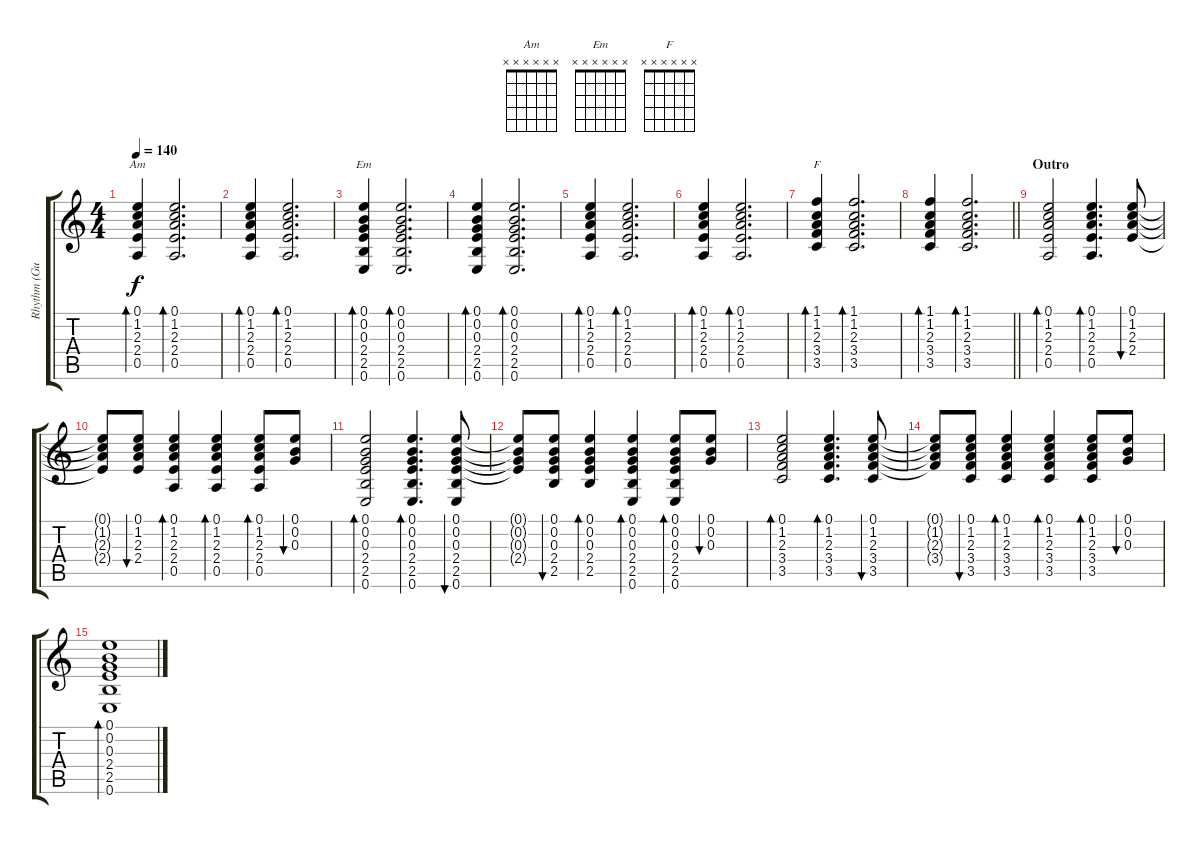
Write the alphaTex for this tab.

\track ("Rhythm (Guitar)" "Rhythm (Gu") {instrument acousticguitarsteel}
\staff {score tabs}
\tuning (E4 B3 G3 D3 A2 E2) {hide}
\chord ("Am" x x x x x x)
\chord ("Em" x x x x x x)
\chord ("F" x x x x x x)
\ts (4 4)
\tempo 140
\clef g2
\ks c
(0.1 1.2 2.3 2.4 0.5).4{bd 30 ch "Am" dy f} (0.1 1.2 2.3 2.4 0.5).2{d bd 30} |
(0.1 1.2 2.3 2.4 0.5).4{bd 30} (0.1 1.2 2.3 2.4 0.5).2{d bd 30} |
(0.1 0.2 0.3 2.4 2.5 0.6).4{bd 30 ch "Em"} (0.1 0.2 0.3 2.4 2.5 0.6).2{d bd 30} |
(0.1 0.2 0.3 2.4 2.5 0.6).4{bd 30} (0.1 0.2 0.3 2.4 2.5 0.6).2{d bd 30} |
(0.1 1.2 2.3 2.4 0.5).4{bd 30} (0.1 1.2 2.3 2.4 0.5).2{d bd 30} |
(0.1 1.2 2.3 2.4 0.5).4{bd 30} (0.1 1.2 2.3 2.4 0.5).2{d bd 30} |
(1.1 1.2 2.3 3.4 3.5).4{bd 30 ch "F"} (1.1 1.2 2.3 3.4 3.5).2{d bd 30} |
\barLineRight lightlight
(1.1 1.2 2.3 3.4 3.5).4{bd 30} (1.1 1.2 2.3 3.4 3.5).2{d bd 30} |
\section ("" "Outro")
(0.1 1.2 2.3 2.4 0.5).2{bd 30} (0.1 1.2 2.3 2.4 0.5).4{d bd 30} (0.1 1.2 2.3 2.4).8{bu 30} |
(0.1{t} 1.2{t} 2.3{t} 2.4{t}).8 (0.1 1.2 2.3 2.4).8{bu 30} (0.1 1.2 2.3 2.4 0.5).4{bd 30} (0.1 1.2 2.3 2.4 0.5).4{bd 30} (0.1 1.2 2.3 2.4 0.5).8{bd 30} (0.1 0.2 0.3).8{bu 30} |
(0.1 0.2 0.3 2.4 2.5 0.6).2{bd 30} (0.1 0.2 0.3 2.4 2.5 0.6).4{d bd 30} (0.1 0.2 0.3 2.4 2.5 0.6).8{bu 30} |
(0.1{t} 0.2{t} 0.3{t} 2.4{t}).8 (0.1 0.2 0.3 2.4 2.5).8{bu 30} (0.1 0.2 0.3 2.4 2.5).4{bd 30} (0.1 0.2 0.3 2.4 2.5 0.6).4{bd 30} (0.1 0.2 0.3 2.4 2.5 0.6).8{bd 30} (0.1 0.2 0.3).8{bu 30} |
(0.1 1.2 2.3 3.4 3.5).2{bd 30} (0.1 1.2 2.3 3.4 3.5).4{d bd 30} (0.1 1.2 2.3 3.4 3.5).8{bu 30} |
(0.1{t} 1.2{t} 2.3{t} 3.4{t}).8 (0.1 1.2 2.3 3.4 3.5).8{bu 30} (0.1 1.2 2.3 3.4 3.5).4{bd 30} (0.1 1.2 2.3 3.4 3.5).4{bd 30} (0.1 1.2 2.3 3.4 3.5).8{bd 30} (0.1 0.2 0.3).8{bu 30} |
(0.1 0.2 0.3 2.4 2.5 0.6).1{bd 60}
